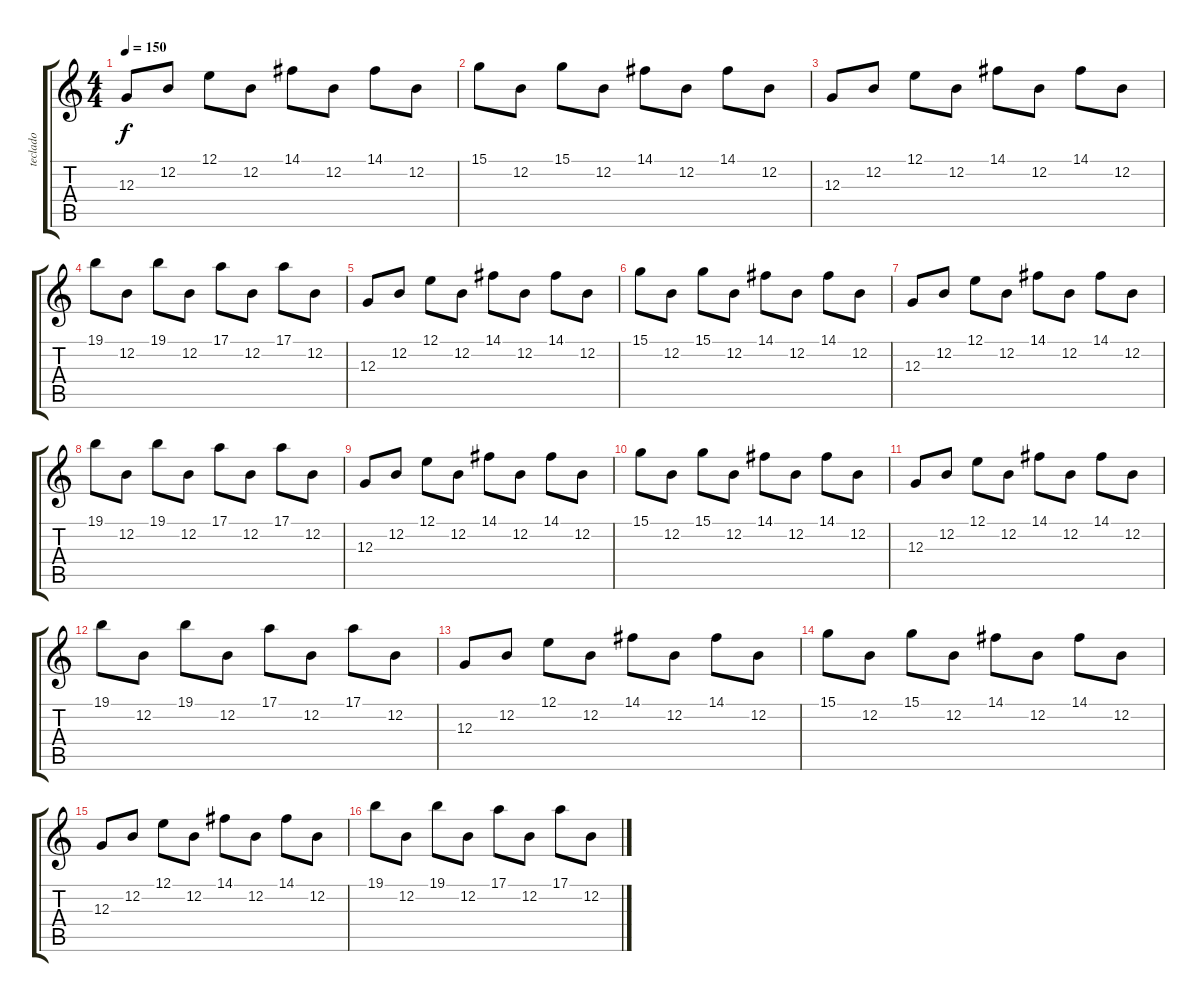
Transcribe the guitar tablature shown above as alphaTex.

\track ("teclado" "teclado") {instrument synthstrings2}
\staff {score tabs}
\tuning (E4 B3 G3 D3 A2 E2) {hide}
\ts (4 4)
\tempo 150
\clef g2
\ks c
12.3.8{dy f instrument synthstrings2} 12.2.8 12.1.8 12.2.8 14.1.8 12.2.8 14.1.8 12.2.8 |
15.1.8 12.2.8 15.1.8 12.2.8 14.1.8 12.2.8 14.1.8 12.2.8 |
12.3.8 12.2.8 12.1.8 12.2.8 14.1.8 12.2.8 14.1.8 12.2.8 |
19.1.8 12.2.8 19.1.8 12.2.8 17.1.8 12.2.8 17.1.8 12.2.8 |
12.3.8 12.2.8 12.1.8 12.2.8 14.1.8 12.2.8 14.1.8 12.2.8 |
15.1.8 12.2.8 15.1.8 12.2.8 14.1.8 12.2.8 14.1.8 12.2.8 |
12.3.8 12.2.8 12.1.8 12.2.8 14.1.8 12.2.8 14.1.8 12.2.8 |
19.1.8 12.2.8 19.1.8 12.2.8 17.1.8 12.2.8 17.1.8 12.2.8 |
12.3.8 12.2.8 12.1.8 12.2.8 14.1.8 12.2.8 14.1.8 12.2.8 |
15.1.8 12.2.8 15.1.8 12.2.8 14.1.8 12.2.8 14.1.8 12.2.8 |
12.3.8 12.2.8 12.1.8 12.2.8 14.1.8 12.2.8 14.1.8 12.2.8 |
19.1.8 12.2.8 19.1.8 12.2.8 17.1.8 12.2.8 17.1.8 12.2.8 |
12.3.8 12.2.8 12.1.8 12.2.8 14.1.8 12.2.8 14.1.8 12.2.8 |
15.1.8 12.2.8 15.1.8 12.2.8 14.1.8 12.2.8 14.1.8 12.2.8 |
12.3.8 12.2.8 12.1.8 12.2.8 14.1.8 12.2.8 14.1.8 12.2.8 |
19.1.8 12.2.8 19.1.8 12.2.8 17.1.8 12.2.8 17.1.8 12.2.8
